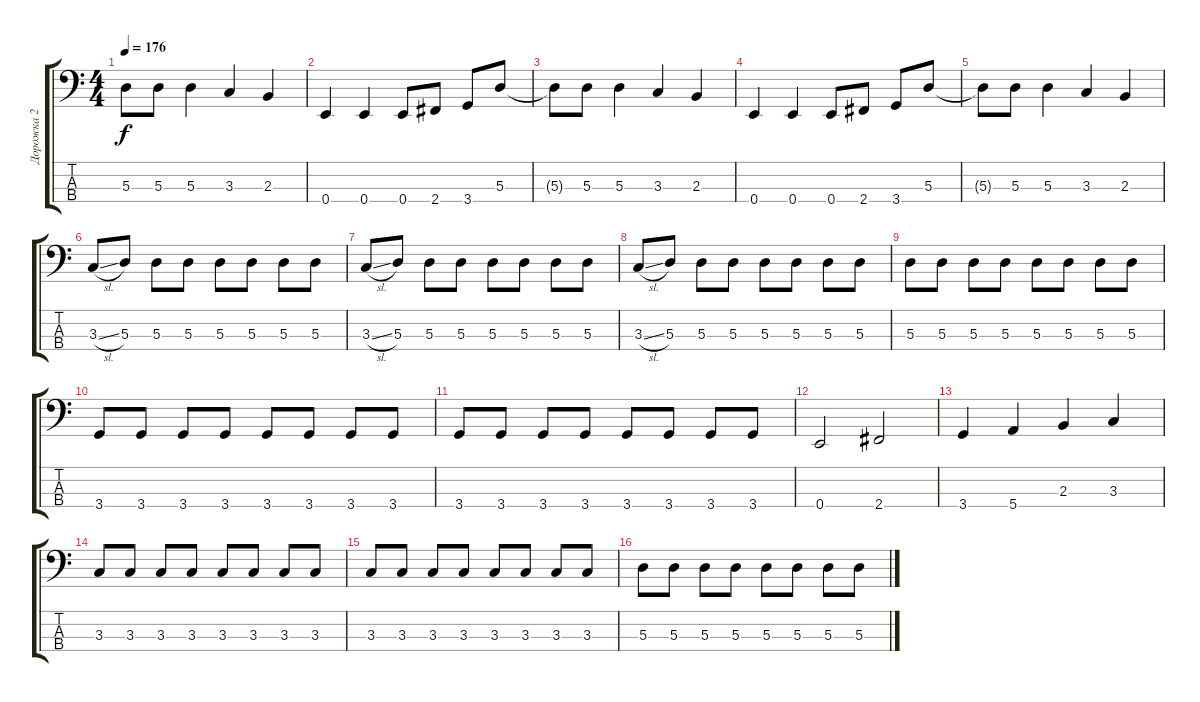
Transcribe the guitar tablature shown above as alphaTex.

\track ("Дорожка 2" "Дорожка 2") {instrument electricbasspick}
\staff {score tabs}
\tuning (G2 D2 A1 E1) {hide}
\ts (4 4)
\tempo 176
\clef f4
\ks c
5.3{t}.8{dy f} 5.3.8 5.3.4 3.3.4 2.3.4 |
0.4.4 0.4.4 0.4.8 2.4.8 3.4.8 5.3.8 |
5.3{t}.8 5.3.8 5.3.4 3.3.4 2.3.4 |
0.4.4 0.4.4 0.4.8 2.4.8 3.4.8 5.3.8 |
5.3{t}.8 5.3.8 5.3.4 3.3.4 2.3.4 |
3.3{sl}.8 5.3.8 5.3.8 5.3.8 5.3.8 5.3.8 5.3.8 5.3.8 |
3.3{sl}.8 5.3.8 5.3.8 5.3.8 5.3.8 5.3.8 5.3.8 5.3.8 |
3.3{sl}.8 5.3.8 5.3.8 5.3.8 5.3.8 5.3.8 5.3.8 5.3.8 |
5.3.8 5.3.8 5.3.8 5.3.8 5.3.8 5.3.8 5.3.8 5.3.8 |
3.4.8 3.4.8 3.4.8 3.4.8 3.4.8 3.4.8 3.4.8 3.4.8 |
3.4.8 3.4.8 3.4.8 3.4.8 3.4.8 3.4.8 3.4.8 3.4.8 |
0.4.2 2.4.2 |
3.4.4 5.4.4 2.3.4 3.3.4 |
3.3.8 3.3.8 3.3.8 3.3.8 3.3.8 3.3.8 3.3.8 3.3.8 |
3.3.8 3.3.8 3.3.8 3.3.8 3.3.8 3.3.8 3.3.8 3.3.8 |
5.3.8 5.3.8 5.3.8 5.3.8 5.3.8 5.3.8 5.3.8 5.3.8
